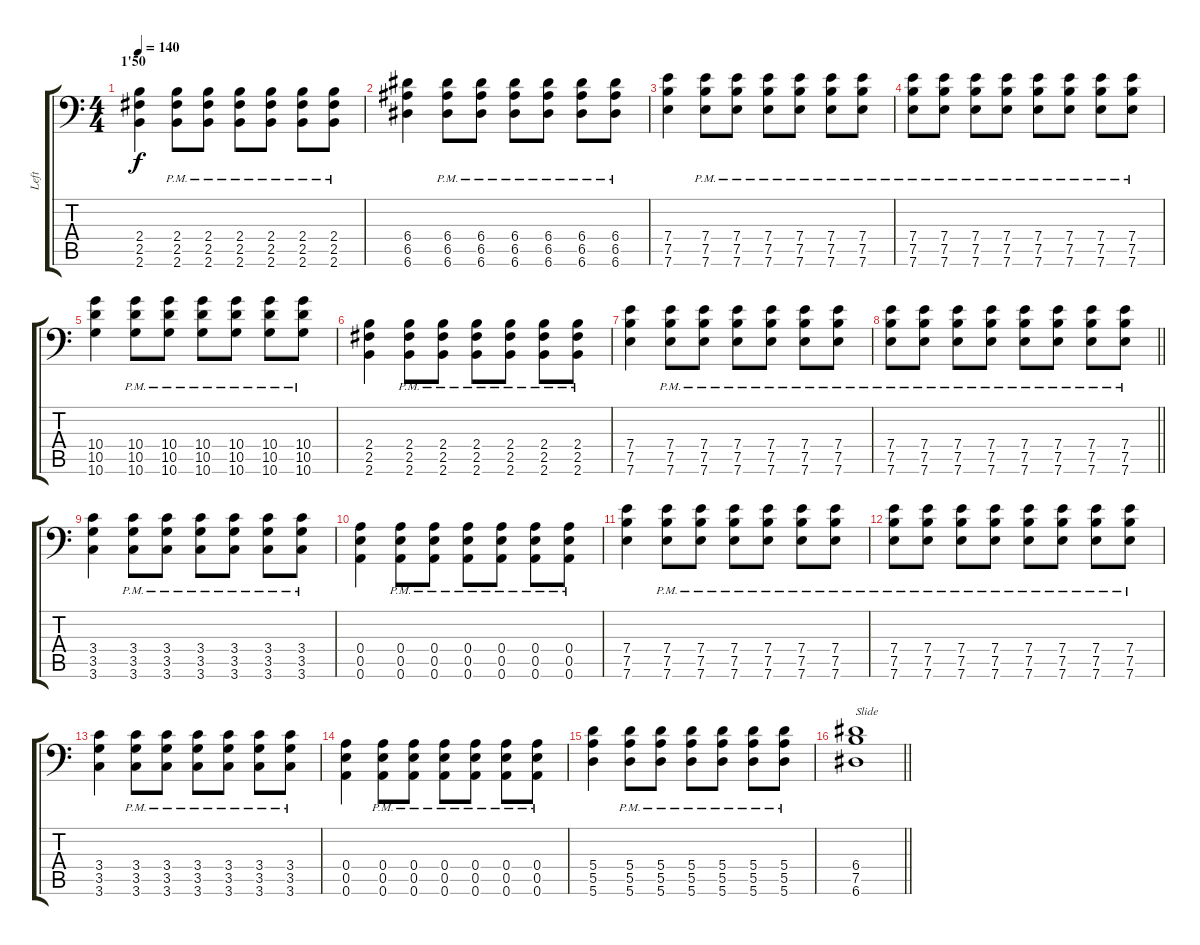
\track ("Left" "Left") {instrument distortionguitar}
\staff {score tabs}
\tuning (B3 Gb3 D3 A2 E2 A1) {hide}
\ts (4 4)
\section ("" "1'50")
\tempo 140
\clef f4
\ks c
(2.4 2.5 2.6).4{dy f} (2.4{pm} 2.5{pm} 2.6{pm}).8 (2.4{pm} 2.5{pm} 2.6{pm}).8 (2.4{pm} 2.5{pm} 2.6{pm}).8 (2.4{pm} 2.5{pm} 2.6{pm}).8 (2.4{pm} 2.5{pm} 2.6{pm}).8 (2.4{pm} 2.5{pm} 2.6{pm}).8 |
(6.4 6.5 6.6).4 (6.4{pm} 6.5{pm} 6.6{pm}).8 (6.4{pm} 6.5{pm} 6.6{pm}).8 (6.4{pm} 6.5{pm} 6.6).8 (6.4{pm} 6.5{pm} 6.6{pm}).8 (6.4{pm} 6.5{pm} 6.6{pm}).8 (6.4{pm} 6.5{pm} 6.6{pm}).8 |
(7.4 7.5 7.6).4 (7.4{pm} 7.5{pm} 7.6{pm}).8 (7.4{pm} 7.5{pm} 7.6{pm}).8 (7.4{pm} 7.5{pm} 7.6{pm}).8 (7.4{pm} 7.5{pm} 7.6{pm}).8 (7.4{pm} 7.5{pm} 7.6{pm}).8 (7.4{pm} 7.5{pm} 7.6{pm}).8 |
(7.4{pm} 7.5{pm} 7.6{pm}).8 (7.4{pm} 7.5{pm} 7.6{pm}).8 (7.4{pm} 7.5{pm} 7.6{pm}).8 (7.4{pm} 7.5{pm} 7.6{pm}).8 (7.4{pm} 7.5{pm} 7.6{pm}).8 (7.4{pm} 7.5{pm} 7.6{pm}).8 (7.4{pm} 7.5{pm} 7.6{pm}).8 (7.4{pm} 7.5{pm} 7.6{pm}).8 |
(10.4 10.5 10.6).4 (10.4{pm} 10.5{pm} 10.6{pm}).8 (10.4{pm} 10.5{pm} 10.6{pm}).8 (10.4{pm} 10.5{pm} 10.6{pm}).8 (10.4{pm} 10.5{pm} 10.6{pm}).8 (10.4{pm} 10.5{pm} 10.6{pm}).8 (10.4{pm} 10.5{pm} 10.6{pm}).8 |
(2.4 2.5 2.6).4 (2.4{pm} 2.5{pm} 2.6{pm}).8 (2.4{pm} 2.5{pm} 2.6{pm}).8 (2.4{pm} 2.5{pm} 2.6{pm}).8 (2.4{pm} 2.5{pm} 2.6{pm}).8 (2.4{pm} 2.5{pm} 2.6{pm}).8 (2.4{pm} 2.5{pm} 2.6{pm}).8 |
(7.4 7.5 7.6).4 (7.4{pm} 7.5{pm} 7.6{pm}).8 (7.4{pm} 7.5{pm} 7.6{pm}).8 (7.4{pm} 7.5{pm} 7.6{pm}).8 (7.4{pm} 7.5{pm} 7.6{pm}).8 (7.4{pm} 7.5{pm} 7.6{pm}).8 (7.4{pm} 7.5{pm} 7.6{pm}).8 |
\barLineRight lightlight
(7.4{pm} 7.5{pm} 7.6{pm}).8 (7.4{pm} 7.5{pm} 7.6{pm}).8 (7.4{pm} 7.5{pm} 7.6{pm}).8 (7.4{pm} 7.5{pm} 7.6{pm}).8 (7.4{pm} 7.5{pm} 7.6{pm}).8 (7.4{pm} 7.5{pm} 7.6{pm}).8 (7.4{pm} 7.5{pm} 7.6{pm}).8 (7.4{pm} 7.5{pm} 7.6{pm}).8 |
(3.4 3.5 3.6).4 (3.4{pm} 3.5{pm} 3.6{pm}).8 (3.4{pm} 3.5{pm} 3.6{pm}).8 (3.4{pm} 3.5{pm} 3.6{pm}).8 (3.4{pm} 3.5{pm} 3.6{pm}).8 (3.4{pm} 3.5{pm} 3.6{pm}).8 (3.4{pm} 3.5{pm} 3.6{pm}).8 |
(0.4 0.5 0.6).4 (0.4{pm} 0.5{pm} 0.6{pm}).8 (0.4{pm} 0.5{pm} 0.6{pm}).8 (0.4{pm} 0.5{pm} 0.6{pm}).8 (0.4{pm} 0.5{pm} 0.6{pm}).8 (0.4{pm} 0.5{pm} 0.6{pm}).8 (0.4{pm} 0.5{pm} 0.6{pm}).8 |
(7.4 7.5 7.6).4 (7.4{pm} 7.5{pm} 7.6{pm}).8 (7.4{pm} 7.5{pm} 7.6{pm}).8 (7.4{pm} 7.5{pm} 7.6{pm}).8 (7.4{pm} 7.5{pm} 7.6{pm}).8 (7.4{pm} 7.5{pm} 7.6{pm}).8 (7.4{pm} 7.5{pm} 7.6{pm}).8 |
(7.4{pm} 7.5{pm} 7.6{pm}).8 (7.4{pm} 7.5{pm} 7.6{pm}).8 (7.4{pm} 7.5{pm} 7.6{pm}).8 (7.4{pm} 7.5{pm} 7.6{pm}).8 (7.4{pm} 7.5{pm} 7.6{pm}).8 (7.4{pm} 7.5{pm} 7.6{pm}).8 (7.4{pm} 7.5{pm} 7.6{pm}).8 (7.4{pm} 7.5{pm} 7.6{pm}).8 |
(3.4 3.5 3.6).4 (3.4{pm} 3.5{pm} 3.6{pm}).8 (3.4{pm} 3.5{pm} 3.6{pm}).8 (3.4{pm} 3.5{pm} 3.6{pm}).8 (3.4{pm} 3.5{pm} 3.6{pm}).8 (3.4{pm} 3.5{pm} 3.6{pm}).8 (3.4{pm} 3.5{pm} 3.6{pm}).8 |
(0.4 0.5 0.6).4 (0.4{pm} 0.5{pm} 0.6{pm}).8 (0.4{pm} 0.5{pm} 0.6{pm}).8 (0.4{pm} 0.5{pm} 0.6{pm}).8 (0.4{pm} 0.5{pm} 0.6{pm}).8 (0.4{pm} 0.5{pm} 0.6{pm}).8 (0.4{pm} 0.5{pm} 0.6{pm}).8 |
(5.4 5.5 5.6).4 (5.4{pm} 5.5{pm} 5.6{pm}).8 (5.4{pm} 5.5{pm} 5.6{pm}).8 (5.4{pm} 5.5{pm} 5.6{pm}).8 (5.4{pm} 5.5{pm} 5.6{pm}).8 (5.4{pm} 5.5{pm} 5.6{pm}).8 (5.4{pm} 5.5{pm} 5.6{pm}).8 |
\barLineRight lightlight
(6.4 7.5 6.6).1{txt "Slide"}
